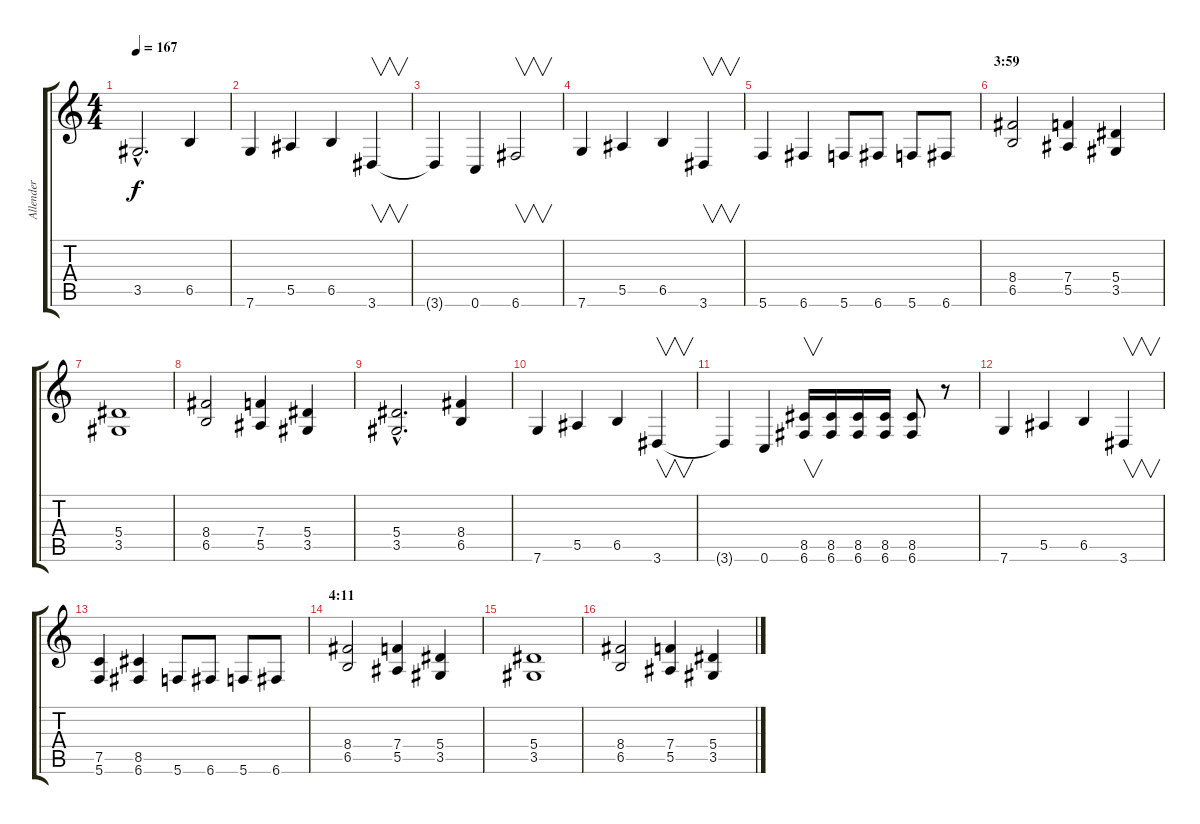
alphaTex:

\track ("Allender" "Allender") {instrument distortionguitar}
\staff {score tabs}
\tuning (C4 G3 Eb3 Bb2 F2 C2) {hide}
\ts (4 4)
\tempo 167
\clef g2
\ks c
3.5{hac}.2{d dy f} 6.5.4 |
7.6.4 5.5.4 6.5.4 3.6.4{v} |
3.6{t}.4 0.6.4 6.6.2{v} |
7.6.4 5.5.4 6.5.4 3.6.4{v} |
5.6.4 6.6.4 5.6.8 6.6.8 5.6.8 6.6.8 |
\section ("" "3:59")
(8.4 6.5).2 (7.4 5.5).4 (5.4 3.5).4 |
(5.4 3.5).1 |
(8.4 6.5).2 (7.4 5.5).4 (5.4 3.5).4 |
(5.4{hac} 3.5{hac}).2{d} (8.4 6.5).4 |
7.6.4 5.5.4 6.5.4 3.6.4{v} |
3.6{t}.4 0.6.4 (8.5 6.6).16{v} (8.5 6.6).16 (8.5 6.6).16 (8.5 6.6).16 (8.5 6.6).8 r.8 |
7.6.4 5.5.4 6.5.4 3.6.4{v} |
(7.5 5.6).4 (8.5 6.6).4 5.6.8 6.6.8 5.6.8 6.6.8 |
\section ("" "4:11")
(8.4 6.5).2 (7.4 5.5).4 (5.4 3.5).4 |
(5.4 3.5).1 |
(8.4 6.5).2 (7.4 5.5).4 (5.4 3.5).4
